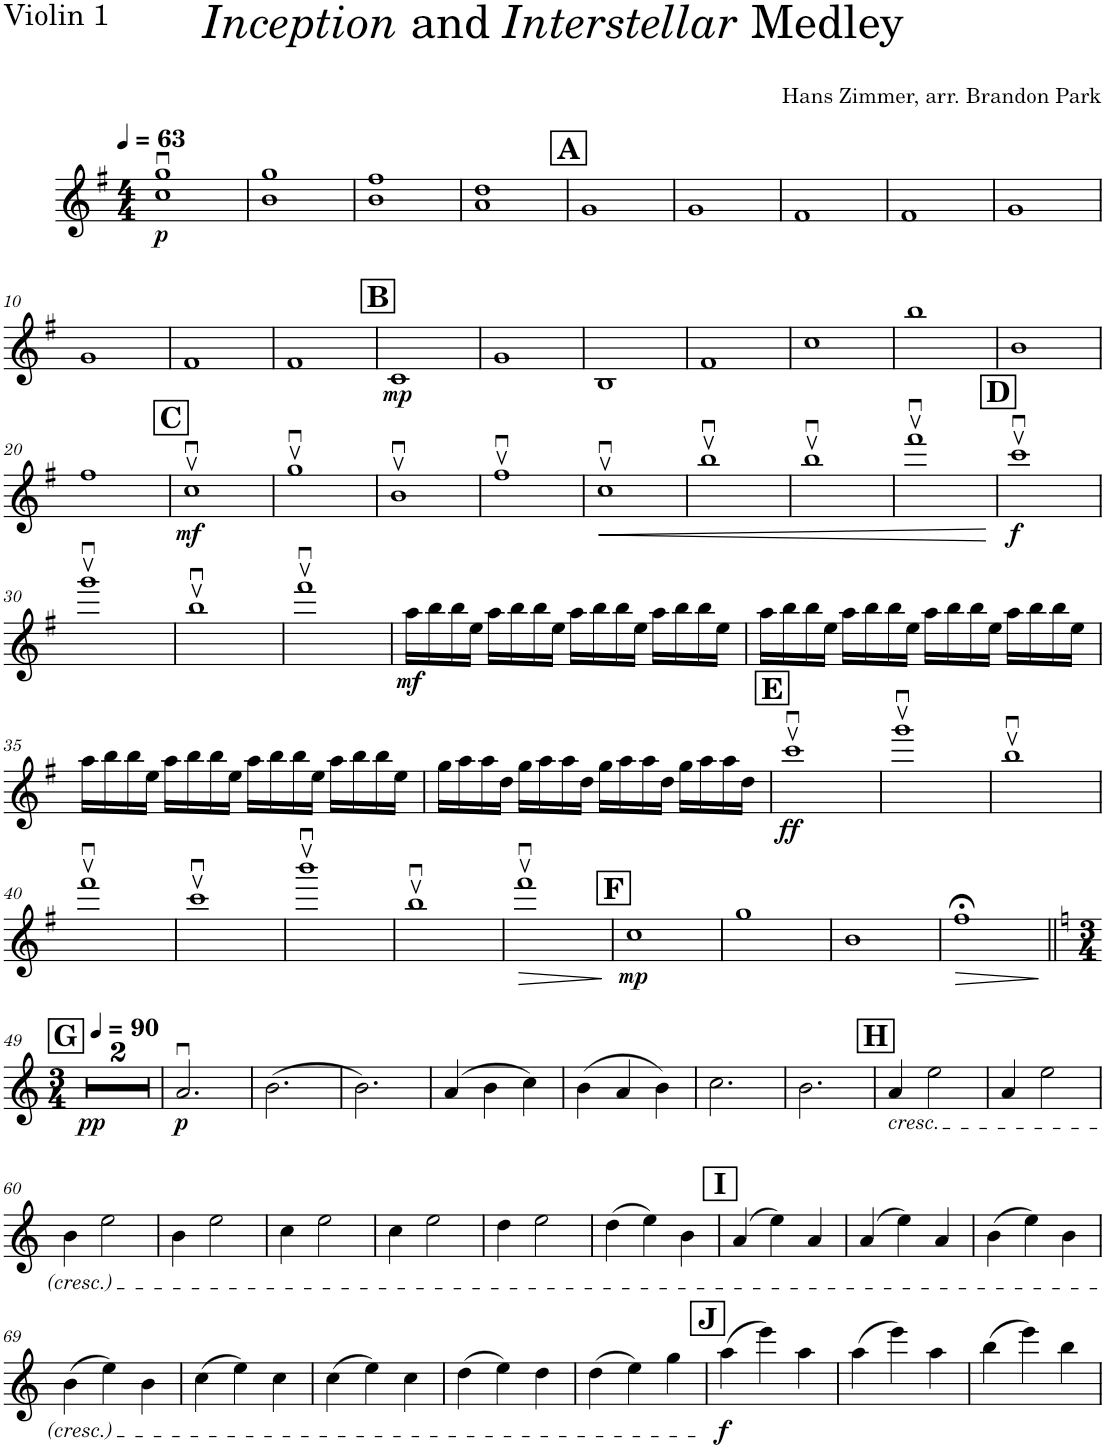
**kern	**dynam
*part1	*part1
*staff1	*staff1
*I"Violin 1	*
*I'Vln. 1	*
*clefG2	*
*k[f#]	*
*M4/4	*
*MM63	*
=1	=1
!	!LO:DY:b
1ccu 1ggu	p
=2	=2
1b 1gg	.
=3	=3
1b 1ff#	.
=4	=4
1a 1dd	.
!!LO:REH:place=s1:a:B:cj:fs=14:t=A
=5	=5
1g	.
=6	=6
1g	.
=7	=7
1f#	.
=8	=8
1f#	.
=9	=9
1g	.
!!LO:LB:g=z
=10	=10
1g	.
=11	=11
1f#	.
=12	=12
1f#	.
!!LO:REH:place=s1:a:B:cj:fs=14:t=B
=13	=13
!	!LO:DY:b
1c	mp
=14	=14
1g	.
=15	=15
1B	.
=16	=16
1f#	.
=17	=17
1cc	.
=18	=18
1bb	.
=19	=19
1b	.
!!LO:LB:g=z
=20	=20
1ff#	.
!!LO:REH:place=s1:a:B:cj:fs=14:t=C
=21	=21
!	!LO:DY:b
1ccvu	mf
=22	=22
1ggvu	.
=23	=23
1bvu	.
=24	=24
1ff#vu	.
=25	=25
!	!LO:HP:b
1ccvu	<
=26	=26
1bbvu	.
=27	=27
1bbvu	.
=28	=28
1fff#vu	.
.	[
!!LO:REH:place=s1:a:B:cj:fs=14:t=D
=29	=29
!	!LO:DY:b
1cccvu	f
!!LO:LB:g=z
=30	=30
1gggvu	.
=31	=31
1bbvu	.
=32	=32
1fff#vu	.
=33	=33
!	!LO:DY:b
16aa\LL	mf
16bb\	.
16bb\	.
16ee\JJ	.
16aa\LL	.
16bb\	.
16bb\	.
16ee\JJ	.
16aa\LL	.
16bb\	.
16bb\	.
16ee\JJ	.
16aa\LL	.
16bb\	.
16bb\	.
16ee\JJ	.
=34	=34
16aa\LL	.
16bb\	.
16bb\	.
16ee\JJ	.
16aa\LL	.
16bb\	.
16bb\	.
16ee\JJ	.
16aa\LL	.
16bb\	.
16bb\	.
16ee\JJ	.
16aa\LL	.
16bb\	.
16bb\	.
16ee\JJ	.
!!LO:LB:g=z
=35	=35
16aa\LL	.
16bb\	.
16bb\	.
16ee\JJ	.
16aa\LL	.
16bb\	.
16bb\	.
16ee\JJ	.
16aa\LL	.
16bb\	.
16bb\	.
16ee\JJ	.
16aa\LL	.
16bb\	.
16bb\	.
16ee\JJ	.
=36	=36
16gg\LL	.
16aa\	.
16aa\	.
16dd\JJ	.
16gg\LL	.
16aa\	.
16aa\	.
16dd\JJ	.
16gg\LL	.
16aa\	.
16aa\	.
16dd\JJ	.
16gg\LL	.
16aa\	.
16aa\	.
16dd\JJ	.
!!LO:REH:place=s1:a:B:cj:fs=14:t=E
=37	=37
!	!LO:DY:b
1cccvu	ff
=38	=38
1gggvu	.
=39	=39
1bbvu	.
!!LO:LB:g=z
=40	=40
1fff#vu	.
=41	=41
1cccvu	.
=42	=42
1bbbvu	.
=43	=43
1bbvu	.
=44	=44
!	!LO:HP:b
1fff#vu	>
.	]
!!LO:REH:place=s1:a:B:cj:fs=14:t=F
=45	=45
!	!LO:DY:b
1cc	mp
=46	=46
1gg	.
=47	=47
1b	.
=48	=48
!	!LO:HP:b
1ff#;<	>
.	]
!!LO:LB:g=z
=49||	=49||
!!LO:REH:place=s1:a:B:cj:fs=14:t=G
*k[]	*
*M3/4	*
*MM90	*
!	!LO:DY:b
2.r	pp
=50	=50
2.r	.
=51	=51
!	!LO:DY:b
2.au/	p
=52	=52
(2.b\	.
=53	=53
2.b\)	.
=54	=54
(4a/	.
4b\	.
4cc\)	.
=55	=55
(4b\	.
4a/	.
4b\)	.
=56	=56
2.cc\	.
=57	=57
2.b\	.
!!LO:REH:place=s1:a:B:cj:fs=14:t=H
=58	=58
!LO:TX:b:i:t=cresc.	!
4a/	.
2ee\	.
=59	=59
4a/	.
2ee\	.
!!LO:LB:g=z
=60	=60
4b\	.
2ee\	.
=61	=61
4b\	.
2ee\	.
=62	=62
4cc\	.
2ee\	.
=63	=63
4cc\	.
2ee\	.
=64	=64
4dd\	.
2ee\	.
=65	=65
(4dd\	.
4ee\)	.
4b\	.
!!LO:REH:place=s1:a:B:cj:fs=14:t=I
=66	=66
(4a/	.
4ee\)	.
4a/	.
=67	=67
(4a/	.
4ee\)	.
4a/	.
=68	=68
(4b\	.
4ee\)	.
4b\	.
!!LO:LB:g=z
=69	=69
(4b\	.
4ee\)	.
4b\	.
=70	=70
(4cc\	.
4ee\)	.
4cc\	.
=71	=71
(4cc\	.
4ee\)	.
4cc\	.
=72	=72
(4dd\	.
4ee\)	.
4dd\	.
=73	=73
(4dd\	.
4ee\)	.
4gg\	.
!!LO:REH:place=s1:a:B:cj:fs=14:t=J
=74	=74
!	!LO:DY:b
(4aa\	f
4eee\)	.
4aa\	.
=75	=75
(4aa\	.
4eee\)	.
4aa\	.
=	=
*-	*-
